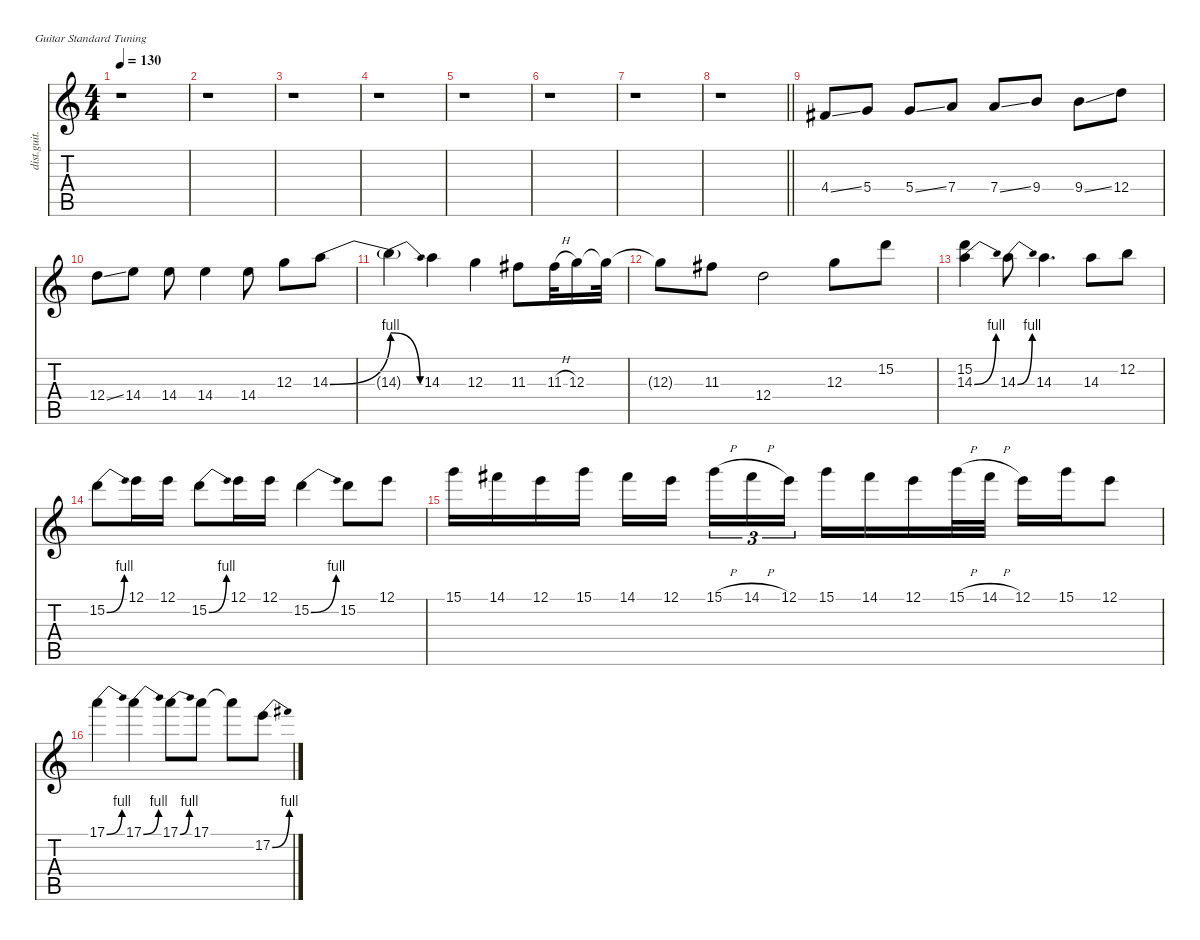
\defaultSystemsLayout 4
\hideDynamics
\bracketExtendMode nobrackets
\otherSystemsTrackNameOrientation horizontal
\track ("Kirk (Lead Guitar)" "dist.guit.") {instrument distortionguitar}
\staff {score tabs}
\tuning (E4 B3 G3 D3 A2 E2)
\ts (4 4)
\tempo 130
\clef g2
\ks c
r.1{dy f beam Down} |
r.1{beam Down} |
r.1{beam Down} |
r.1{beam Down} |
r.1{beam Down} |
r.1{beam Down} |
r.1{beam Down} |
\barLineRight lightlight
r.1{beam Down} |
4.4{ss acc #}.8{beam Up} 5.4.8{beam Up} 5.4{ss}.8{beam Up} 7.4.8{beam Up} 7.4{ss}.8{beam Up} 9.4.8{beam Up} 9.4{ss}.8{beam Down} 12.4.8{beam Down} |
12.4{ss}.8{beam Down} 14.4.8{beam Down} 14.4.8{beam Down} 14.4.4{beam Down} 14.4.8{beam Down} 12.3.8{beam Down} 14.3{be (bend 0 0 60 4)}.8{beam Down} |
14.3{be (release 0 4 60 0) t}.4{beam Down} 14.3.4{beam Down} 12.3.4{beam Down} 11.3{acc #}.8{beam Down} 11.3{h acc #}.32{beam Down} 12.3.16{beam Down} 12.3{t}.32{beam Down} |
12.3{t}.8{beam Down} 11.3{acc #}.8{beam Down} 12.4.2{beam Down} 12.3.8{beam Down} 15.2.8{beam Down} |
(15.2 14.3{be (bend 0 0 30 4)}).4{beam Down} 14.3{be (bend 0 0 30 4)}.8{beam Down} 14.3.4{d beam Down} 14.3.8{beam Down} 12.2.8{beam Down} |
15.2{be (bend 0 0 30 4)}.8{beam Down} 12.1.16{beam Down} 12.1.16{beam Down} 15.2{be (bend 0 0 30 4)}.8{beam Down} 12.1.16{beam Down} 12.1.16{beam Down} 15.2{be (bend 0 0 15.999999599999999 4)}.4{beam Down} 15.2.8{beam Down} 12.1.8{beam Down} |
15.1.16{beam Down} 14.1{acc #}.16{beam Down} 12.1.16{beam Down} 15.1.16{beam Down} 14.1{acc #}.16{beam Down} 12.1.16{beam Down} 15.1{h}.16{tu (3 2) beam Down} 14.1{h acc #}.16{tu (3 2) beam Down} 12.1.16{tu (3 2) beam Down} 15.1.16{beam Down} 14.1{acc #}.16{beam Down} 12.1.16{beam Down} 15.1{h}.32{beam Down} 14.1{h acc #}.32{beam Down} 12.1.16{beam Down} 15.1.16{beam Down} 12.1.8{beam Down} |
17.1{be (bend 0 0 30 4)}.4{beam Down} 17.1{be (bend 0 0 30 4)}.4{beam Down} 17.1{be (bend 0 0 30 4)}.8{beam Down} 17.1.8{beam Down} 17.1{t}.8{beam Down} 17.2{be (bend 0 0 60 4)}.8{beam Down}
